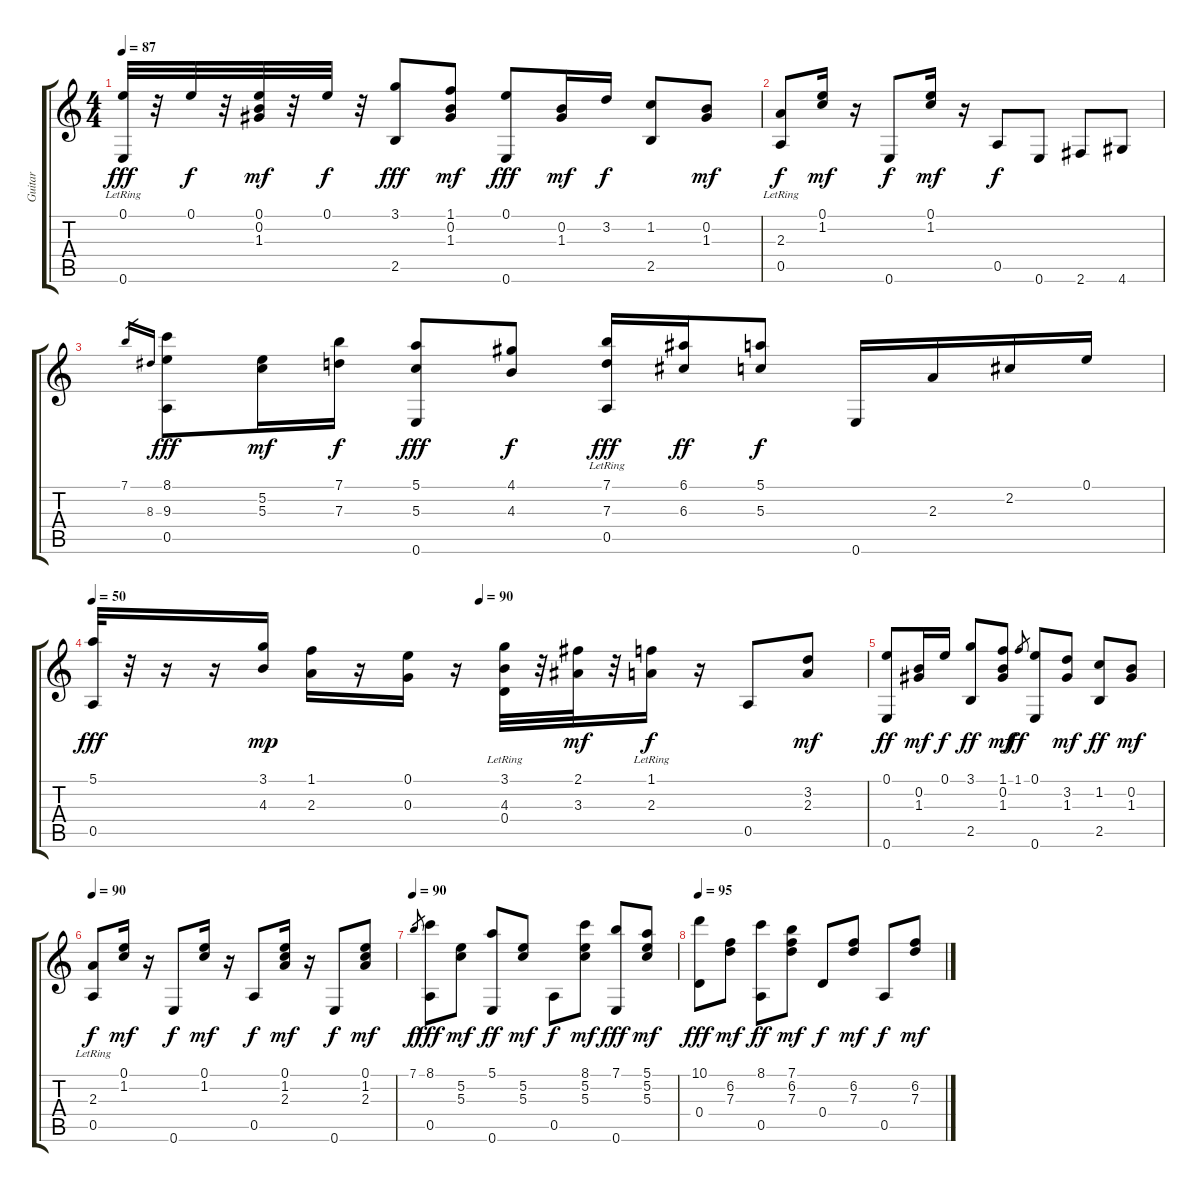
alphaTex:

\track ("Guitar" "Guitar") {instrument acousticguitarnylon}
\staff {score tabs}
\tuning (E4 B3 G3 D3 A2 E2) {hide}
\ts (4 4)
\tempo 87
\clef g2
\ks c
(0.1 0.6{lr}).32{dy fff} r.32 0.1.32{dy f} r.32 (0.1 0.2 1.3).32{dy mf} r.32 0.1.32{dy f} r.32 (3.1 2.5).8{dy fff} (1.1 0.2 1.3).8{dy mf} (0.1 0.6).8{dy fff} (0.2 1.3).16{dy mf} 3.2.16{dy f} (1.2 2.5).8 (0.2 1.3).8{dy mf} |
(2.3{lr} 0.5).8{dy f} (0.1 1.2).16{dy mf} r.16 0.6.8{dy f} (0.1 1.2).16{dy mf} r.16 0.5.8{dy f} 0.6.8 2.6.8 4.6.8 |
7.1.16{gr} 8.3.16{gr} (8.1 9.3 0.5).8{dy fff} (5.2 5.3).16{dy mf} (7.1 7.3).16{dy f} (5.1 5.3 0.6).8{dy fff} (4.1 4.3).8{dy f} (7.1 7.3 0.5{lr}).16{dy fff} (6.1 6.3).16{dy ff} (5.1 5.3).8{dy f} 0.6.16 2.3.16 2.2.16 0.1.16 |
\tempo 50
\tempo (90 0.5)
(5.1 0.5).32{dy fff} r.32 r.16 r.16 (3.1 4.3).16{dy mp} (1.1 2.3).16 r.16 (0.1 0.3).16 r.16 (3.1 4.3 0.4{lr}).32 r.32 (2.1 3.3).32{dy mf} r.32 (1.1{lr} 2.3).16{dy f} r.16 0.5.8 (3.2 2.3).8{dy mf} |
(0.1 0.6).8{dy ff} (0.2 1.3).16{dy mf} 0.1.16{dy f} (3.1 2.5).8{dy ff} (1.1 0.2 1.3).8{dy mf} 1.1.8{gr dy ff} (0.1 0.6).8 (3.2 1.3).8{dy mf} (1.2 2.5).8{dy ff} (0.2 1.3).8{dy mf} |
\tempo 90
(2.3{lr} 0.5).8{dy f} (0.1 1.2).16{dy mf} r.16 0.6.8{dy f} (0.1 1.2).16{dy mf} r.16 0.5.8{dy f} (0.1 1.2 2.3).16{dy mf} r.16 0.6.8{dy f} (0.1 1.2 2.3).8{dy mf} |
\tempo 90
7.1.8{gr dy f} (8.1 0.5).8{dy fff} (5.2 5.3).8{dy mf} (5.1 0.6).8{dy ff} (5.2 5.3).8{dy mf} 0.5.8{dy f} (8.1 5.2 5.3).8{dy mf} (7.1 0.6).8{dy fff} (5.1 5.2 5.3).8{dy mf} |
\tempo 95
(10.1 0.4).8{dy fff} (6.2 7.3).8{dy mf} (8.1 0.5).8{dy ff} (7.1 6.2 7.3).8{dy mf} 0.4.8{dy f} (6.2 7.3).8{dy mf} 0.5.8{dy f} (6.2 7.3).8{dy mf}
